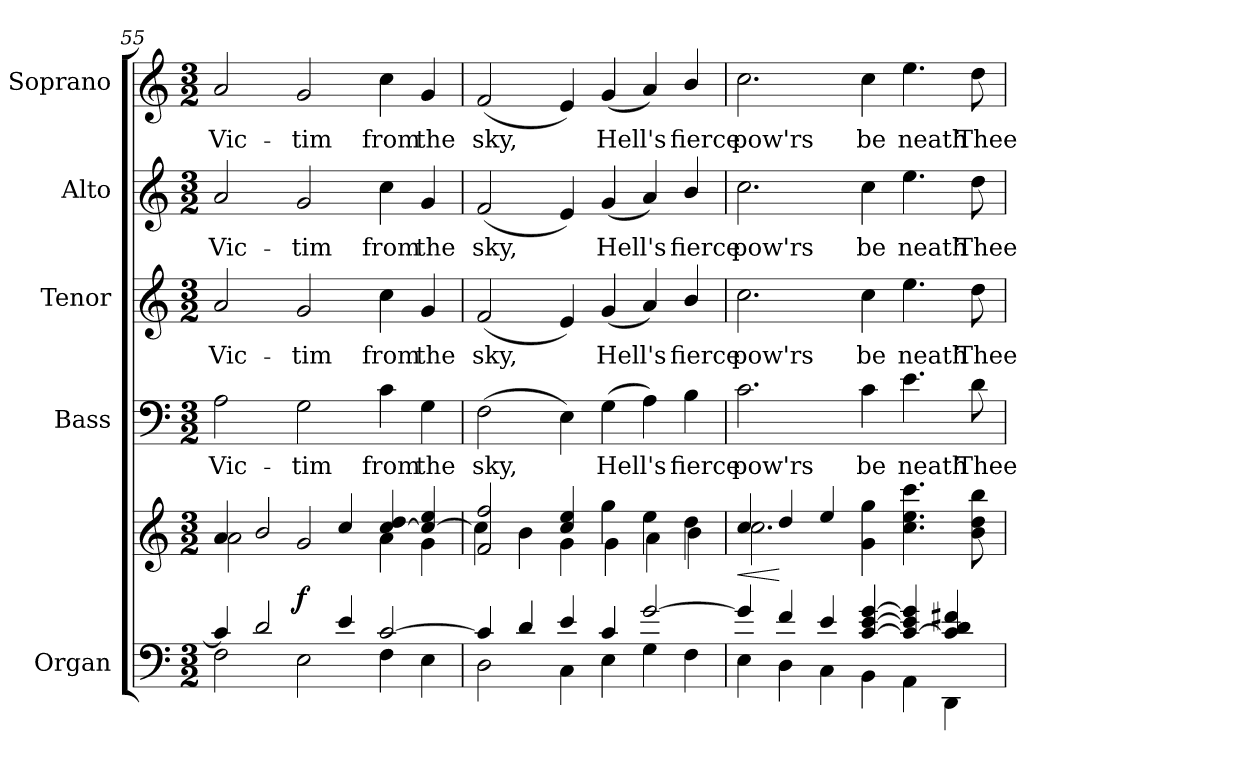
**kern	**kern	**dynam	**kern	**text	**kern	**text	**kern	**text	**kern	**text
*part5	*part5	*part5	*part4	*part4	*part3	*part3	*part2	*part2	*part1	*part1
*staff6	*staff5	*staff5/6	*staff4	*staff4	*staff3	*staff3	*staff2	*staff2	*staff1	*staff1
*I"Organ	*	*	*I"Bass	*	*I"Tenor	*	*I"Alto	*	*I"Soprano	*
*I'Org.	*	*	*	*	*	*	*	*	*	*
*clefF4	*clefG2	*	*clefF4	*	*clefG2	*	*clefG2	*	*clefG2	*
*	*	*	*	*	*ITrd7c12	*	*	*	*	*
*k[]	*k[]	*	*k[]	*	*k[]	*	*k[]	*	*k[]	*
*C:	*C:	*	*C:	*	*C:	*	*C:	*	*C:	*
*M3/2	*M3/2	*	*M3/2	*	*M3/2	*	*M3/2	*	*M3/2	*
=55	=55	=55	=55	=55	=55	=55	=55	=55	=55	=55
*^	*^	*	*	*	*	*	*	*	*	*
!	!	!	!	!	!	!LO:LY:b:color=#000000	!	!	!	!	!	!
!	!	!	!	!	!	!	!	!LO:LY:b:color=#000000	!	!	!	!
!	!	!	!	!	!	!	!	!	!	!LO:LY:b:color=#000000	!	!
!	!	!	!	!	!	!	!	!	!	!	!	!LO:LY:b:color=#000000
4ci/]	2Fi\	4ai/	2ai\	.	2Ai\	Vic-	2Ai/	Vic-	2ai/	Vic-	2ai/	Vic-
2di/	.	2bi/	.	.	.	.	.	.	.	.	.	.
!	!	!	!	!	!	!LO:LY:b:color=#000000	!	!	!	!	!	!
!	!	!	!	!	!	!	!	!LO:LY:b:color=#000000	!	!	!	!
!	!	!	!	!	!	!	!	!	!	!LO:LY:b:color=#000000	!	!
!	!	!	!	!	!	!	!	!	!	!	!	!LO:LY:b:color=#000000
.	2Ei\	.	2gi/	f	2Gi\	-tim	2Gi/	-tim	2gi/	-tim	2gi/	-tim
4ei/	.	4cci/	.	.	.	.	.	.	.	.	.	.
!	!	!	!	!	!	!LO:LY:b:color=#000000	!	!	!	!	!	!
!	!	!	!	!	!	!	!	!LO:LY:b:color=#000000	!	!	!	!
!	!	!	!	!	!	!	!	!	!	!LO:LY:b:color=#000000	!	!
!	!	!	!	!	!	!	!	!	!	!	!	!LO:LY:b:color=#000000
[2ci/	4Fi\	[4cci/ 4ddi	4ai\	.	4ci\	from	4ci\	from	4cci\	from	4cci\	from
!	!	!	!	!	!	!LO:LY:b:color=#000000	!	!	!	!	!	!
!	!	!	!	!	!	!	!	!LO:LY:b:color=#000000	!	!	!	!
!	!	!	!	!	!	!	!	!	!	!LO:LY:b:color=#000000	!	!
!	!	!	!	!	!	!	!	!	!	!	!	!LO:LY:b:color=#000000
.	4Ei\	4cci/_ 4eei	4gi\	.	4Gi\	the	4Gi/	the	4gi/	the	4gi/	the
=56	=56	=56	=56	=56	=56	=56	=56	=56	=56	=56	=56	=56
!	!	!	!	!	!	!LO:LY:b:color=#000000	!	!	!	!	!	!
!	!	!	!	!	!	!	!	!LO:LY:b:color=#000000	!	!	!	!
!	!	!	!	!	!	!	!	!	!	!LO:LY:b:color=#000000	!	!
!	!	!	!	!	!	!	!	!	!	!	!	!LO:LY:b:color=#000000
4ci/]	2Di\	2fi/ 2ffi	4cci\]	.	(2Fi\	sky,	(2Fi/	sky,	(2fi/	sky,	(2fi/	sky,
4di/	.	.	4bi\	.	.	.	.	.	.	.	.	.
4ei/	4Ci\	4cci/ 4eei	4gi\	.	4Ei\)	.	4Ei/)	.	4ei/)	.	4ei/)	.
!	!	!	!	!	!	!LO:LY:b:color=#000000	!	!	!	!	!	!
!	!	!	!	!	!	!	!	!LO:LY:b:color=#000000	!	!	!	!
!	!	!	!	!	!	!	!	!	!	!LO:LY:b:color=#000000	!	!
!	!	!	!	!	!	!	!	!	!	!	!	!LO:LY:b:color=#000000
4ci/	4Ei\	4ggi\	4gi\	.	(4Gi\	Hell's	(4Gi/	Hell's	(4gi/	Hell's	(4gi/	Hell's
[2gi/	4Gi\	4eei\	4ai\	.	4Ai\)	.	4Ai/)	.	4ai/)	.	4ai/)	.
!	!	!	!	!	!	!LO:LY:b:color=#000000	!	!	!	!	!	!
!	!	!	!	!	!	!	!	!LO:LY:b:color=#000000	!	!	!	!
!	!	!	!	!	!	!	!	!	!	!LO:LY:b:color=#000000	!	!
!	!	!	!	!	!	!	!	!	!	!	!	!LO:LY:b:color=#000000
.	4Fi\	4ddi\	4bi\	.	4Bi\	fierce	4Bi/	fierce	4bi/	fierce	4bi/	fierce
=57	=57	=57	=57	=57	=57	=57	=57	=57	=57	=57	=57	=57
!	!	!	!	!LO:HP:b	!	!	!	!	!	!	!	!
!	!	!	!	!	!	!LO:LY:b:color=#000000	!	!	!	!	!	!
!	!	!	!	!	!	!	!	!LO:LY:b:color=#000000	!	!	!	!
!	!	!	!	!	!	!	!	!	!	!LO:LY:b:color=#000000	!	!
!	!	!	!	!	!	!	!	!	!	!	!	!LO:LY:b:color=#000000
4gi/]	4Ei\	4cci/	2.cci\	<	2.ci\	pow'rs	2.ci\	pow'rs	2.cci\	pow'rs	2.cci\	pow'rs
4fi/	4Di\	4ddi/	.	[	.	.	.	.	.	.	.	.
4ei/	4Ci\	4eei/	.	.	.	.	.	.	.	.	.	.
!	!	!	!	!	!	!LO:LY:b:color=#000000	!	!	!	!	!	!
!	!	!	!	!	!	!	!	!LO:LY:b:color=#000000	!	!	!	!
!	!	!	!	!	!	!	!	!	!	!LO:LY:b:color=#000000	!	!
!	!	!	!	!	!	!	!	!	!	!	!	!LO:LY:b:color=#000000
[4ci/ [4ei [4gi	4BBi\	4gi\ 4ggi	2.ryy	.	4ci\	be	4ci\	be	4cci\	be	4cci\	be
!	!	!	!	!	!	!LO:LY:b:color=#000000	!	!	!	!	!	!
!	!	!	!	!	!	!	!	!LO:LY:b:color=#000000	!	!	!	!
!	!	!	!	!	!	!	!	!	!	!LO:LY:b:color=#000000	!	!
!	!	!	!	!	!	!	!	!	!	!	!	!LO:LY:b:color=#000000
4ci/_ 4ei] 4gi]	4AAi\	4.cci\ 4.eei 4.ccci	.	.	4.ei\	neath	4.ei\	neath	4.eei\	neath	4.eei\	neath
4ci/] 4di 4f#Xi	4DDi\	.	.	.	.	.	.	.	.	.	.	.
!	!	!	!	!	!	!LO:LY:b:color=#000000	!	!	!	!	!	!
!	!	!	!	!	!	!	!	!LO:LY:b:color=#000000	!	!	!	!
!	!	!	!	!	!	!	!	!	!	!LO:LY:b:color=#000000	!	!
!	!	!	!	!	!	!	!	!	!	!	!	!LO:LY:b:color=#000000
.	.	8bi\ 8ddi 8bbi	.	.	8di\	Thee	8di\	Thee	8ddi\	Thee	8ddi\	Thee
*v	*v	*	*	*	*	*	*	*	*	*	*	*
*	*v	*v	*	*	*	*	*	*	*	*	*
=	=	=	=	=	=	=	=	=	=	=
*-	*-	*-	*-	*-	*-	*-	*-	*-	*-	*-
